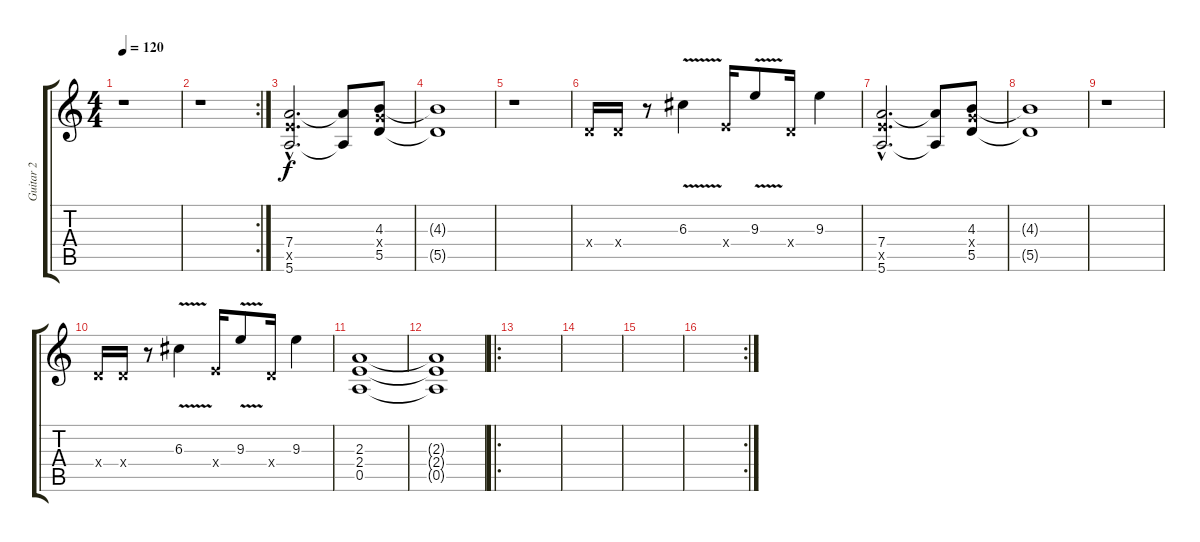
\track ("Guitar 2" "Guitar 2") {instrument distortionguitar}
\staff {score tabs}
\tuning (E4 B3 G3 D3 A2 E2) {hide}
\ts (4 4)
\tempo 120
\clef g2
\ks c
r.1{dy f volume 0 instrument distortionguitar} |
\rc 2
r.1 |
(7.4{hac} 7.5{hac x} 5.6{hac}).2{d volume 14 instrument distortionguitar} (7.4{t} 5.6{t}).8 (4.3 5.4{x} 5.5).8 |
(4.3{t} 5.5{t}).1 |
r.1 |
0.4{x}.16{volume 12} 0.4{x}.16 r.8 6.3{v}.4 2.4{x}.16 9.3{v}.8 0.4{x}.16 9.3.4 |
(7.4{hac} 7.5{hac x} 5.6{hac}).2{d volume 14 instrument distortionguitar} (7.4{t} 5.6{t}).8 (4.3 5.4{x} 5.5).8 |
(4.3{t} 5.5{t}).1 |
r.1 |
0.4{x}.16{volume 12} 0.4{x}.16 r.8 6.3{v}.4 2.4{x}.16 9.3{v}.8 0.4{x}.16 9.3.4 |
(2.3 2.4 0.5).1{volume 13 instrument distortionguitar} |
(2.3{t} 2.4{t} 0.5{t}).1 |
\ro
|
|
|
\rc 2
